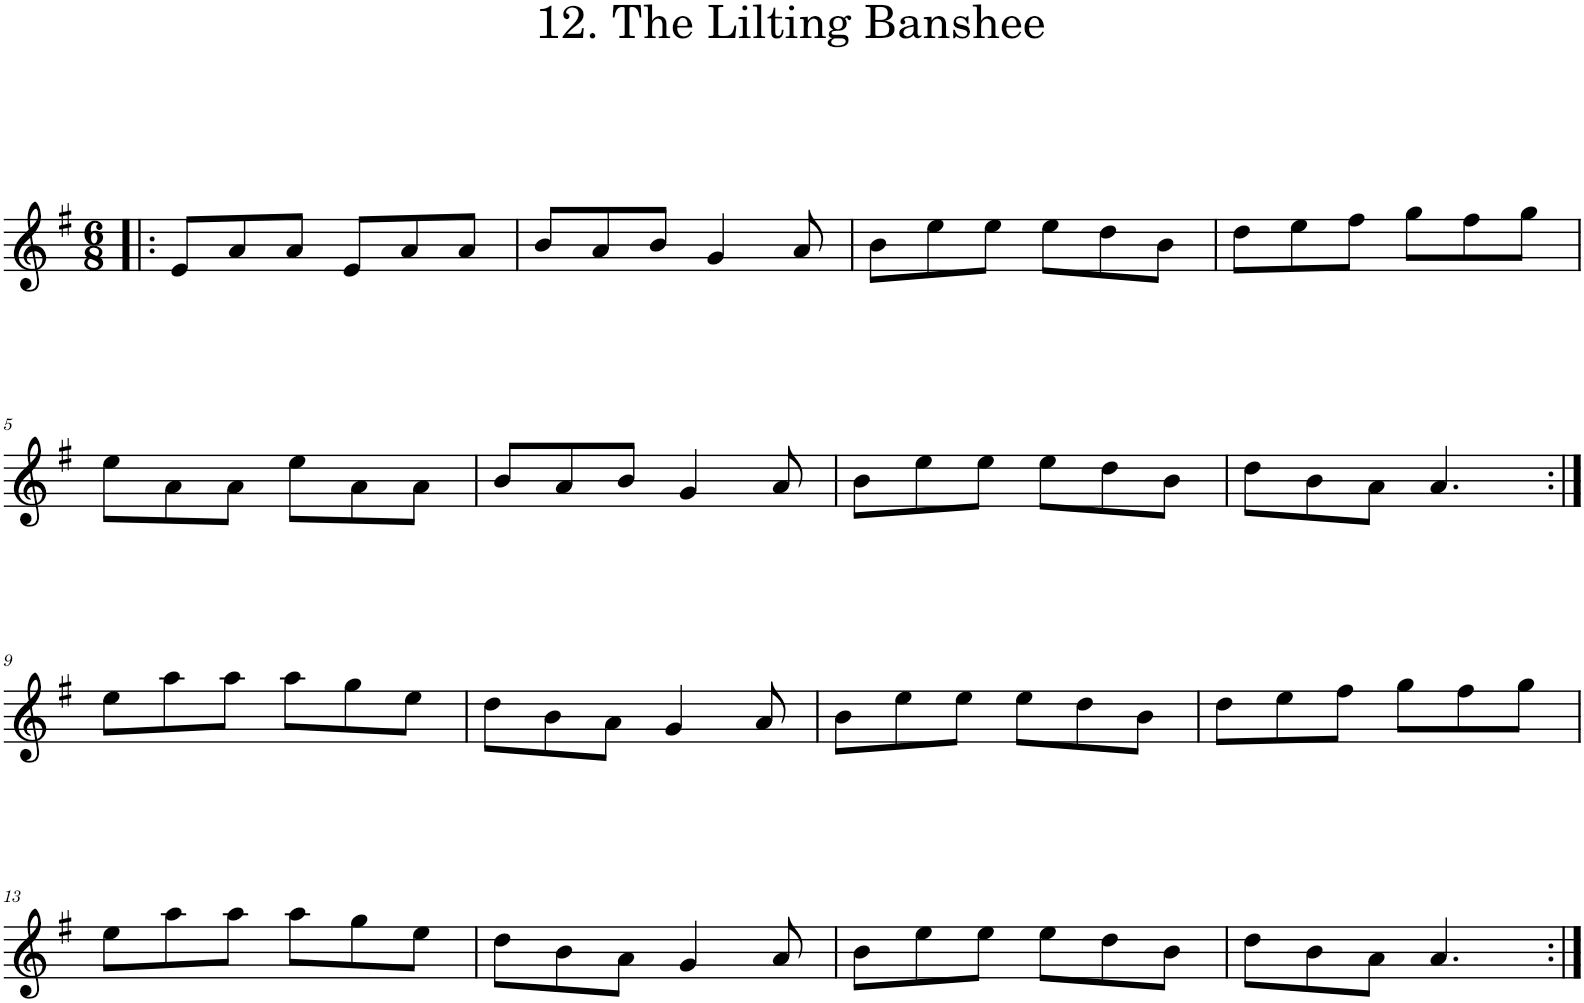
**kern
*part1
*staff1
*I"Piano
*I'Pno
*clefG2
*k[f#]
*A:dor
*M6/8
=1!|:
8e/L
8a/
8a/J
8e/L
8a/
8a/J
=2
8b/L
8a/
8b/J
4g/
8a/
=3
8b\L
8ee\
8ee\J
8ee\L
8dd\
8b\J
=4
8dd\L
8ee\
8ff#\J
8gg\L
8ff#\
8gg\J
!!LO:LB:g=z
=5
8ee\L
8a\
8a\J
8ee\L
8a\
8a\J
=6
8b/L
8a/
8b/J
4g/
8a/
=7
8b\L
8ee\
8ee\J
8ee\L
8dd\
8b\J
=8
8dd\L
8b\
8a\J
4.a/
!!LO:LB:g=z
=9:|!
8ee\L
8aa\
8aa\J
8aa\L
8gg\
8ee\J
=10
8dd\L
8b\
8a\J
4g/
8a/
=11
8b\L
8ee\
8ee\J
8ee\L
8dd\
8b\J
=12
8dd\L
8ee\
8ff#\J
8gg\L
8ff#\
8gg\J
!!LO:LB:g=z
=13
8ee\L
8aa\
8aa\J
8aa\L
8gg\
8ee\J
=14
8dd\L
8b\
8a\J
4g/
8a/
=15
8b\L
8ee\
8ee\J
8ee\L
8dd\
8b\J
=16
8dd\L
8b\
8a\J
4.a/
=:|!
*-
